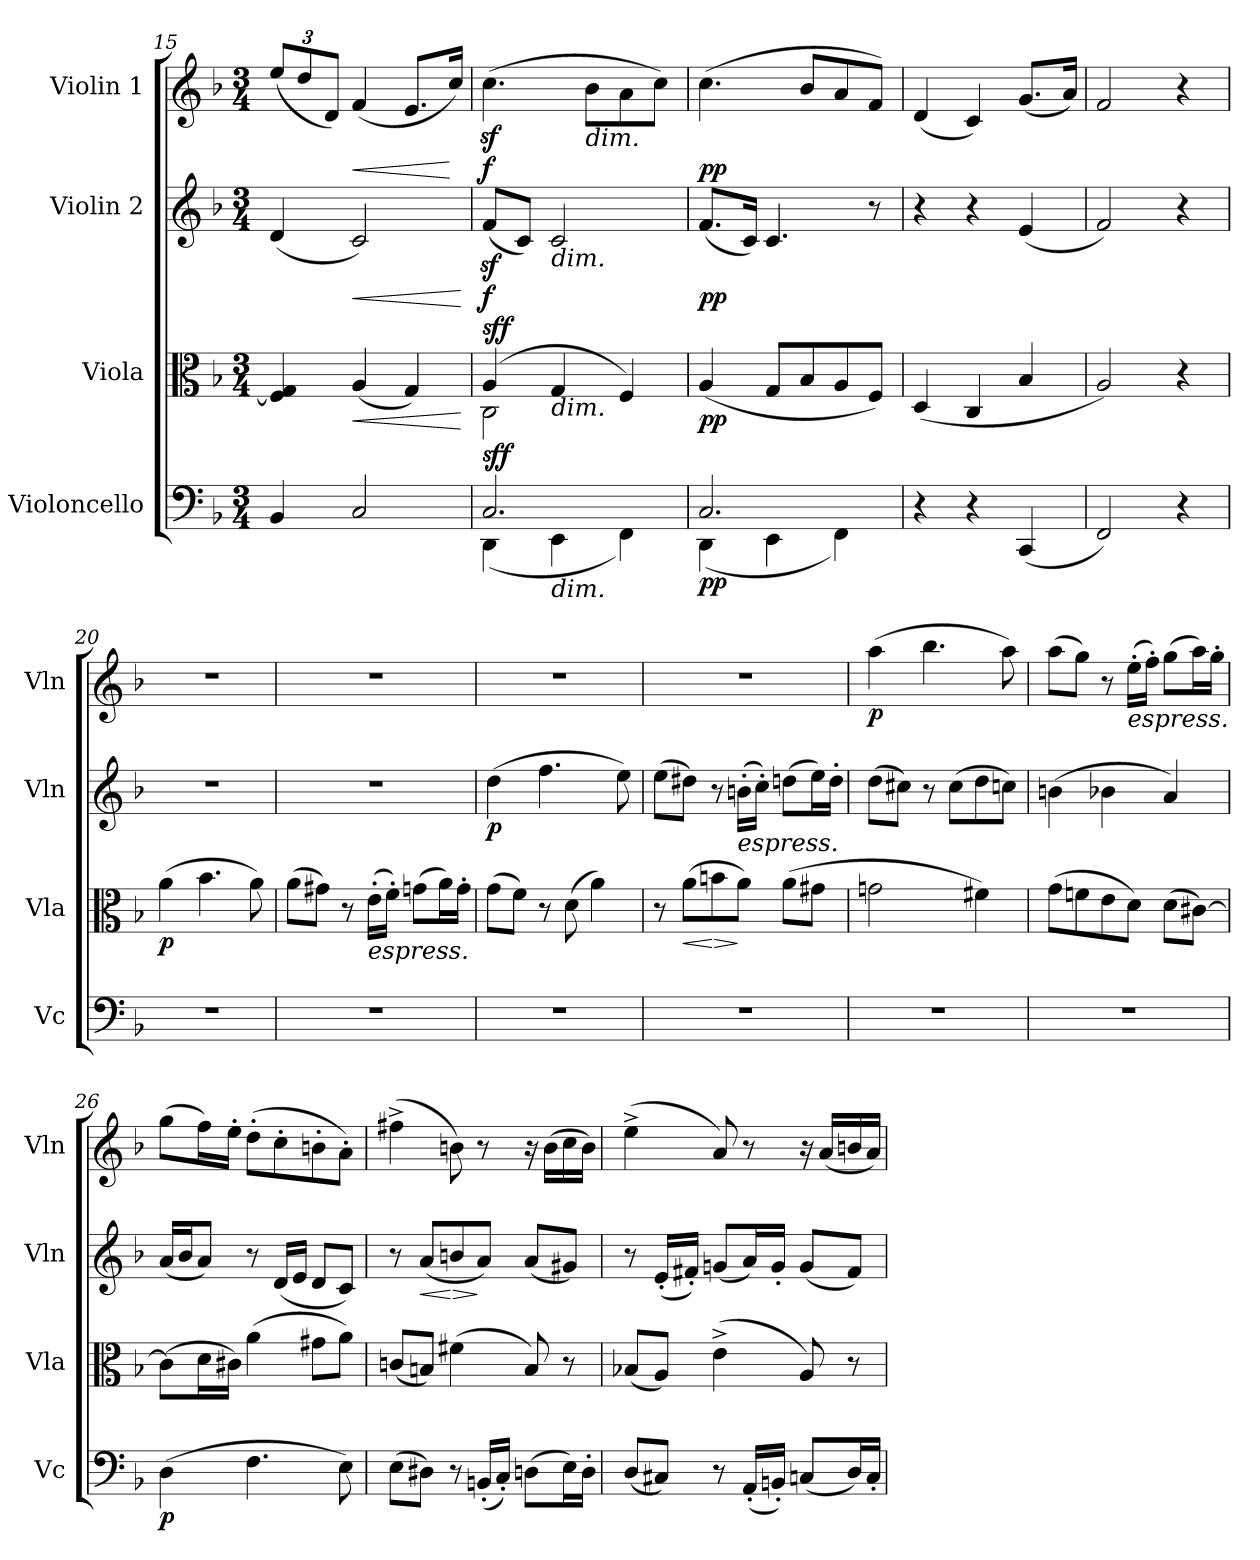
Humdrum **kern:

**kern	**dynam	**kern	**dynam	**kern	**dynam	**kern	**dynam
*part4	*part4	*part3	*part3	*part2	*part2	*part1	*part1
*staff4	*staff4	*staff3	*staff3	*staff2	*staff2	*staff1	*staff1
*I"Violoncello	*	*I"Viola	*	*I"Violin 2	*	*I"Violin 1	*
*I'Vc	*	*I'Vla	*	*I'Vln	*	*I'Vln	*
*clefF4	*	*clefC3	*	*clefG2	*	*clefG2	*
*k[b-]	*	*k[b-]	*	*k[b-]	*	*k[b-]	*
*M3/4	*	*M3/4	*	*M3/4	*	*M3/4	*
*	*	*	*	*	*	*Xbrackettup	*
=15	=15	=15	=15	=15	=15	=15	=15
4BB-/	.	4F/] 4G/	.	(4d/	.	(12ee/L	.
.	.	.	.	.	.	12dd/	.
.	.	.	.	.	.	12d/J)	.
!	!	!	!LO:HP:b	!	!LO:HP:b	!	!LO:HP:b
2C/	.	(4A/	<	2c/)	<	(4f/	<
.	.	4G/)	.	.	.	8.e/L	.
.	.	.	.	.	.	16cc/Jk)	[
.	.	.	[	.	[	.	.
=16	=16	=16	=16	=16	=16	=16	=16
*^	*	*^	*	*	*	*	*
!	!	!LO:DY:a	!	!	!	!	!	!	!
!	!	!LO:DY:n=1:b	!	!	!LO:DY:a	!	!	!	!
!	!	!	!	!	!LO:DY:n=1:b	!	!LO:DY:b	!	!LO:DY:b
2.C/	(4DD\	sf f	(>4A/	2C\	sf f	(8fz>/L	f	(4.ccz>\	f
.	.	.	.	.	.	8c/J)	.	.	.
!	!	!	!	!	!	!LO:TX:b:i:t=dim.	!	!	!
!	!	!	!LO:TX:b:i:t=dim.	!	!	!	!	!	!
!	!LO:TX:b:i:t=dim.	!	!	!	!	!	!	!	!
.	4EE\	.	4G/	.	.	2c/	.	.	.
!	!	!	!	!	!	!	!	!LO:TX:b:i:t=dim.	!
.	.	.	.	.	.	.	.	8b-\L	.
.	4FF\)	.	4F/)	4ryy	.	.	.	8a\	.
.	.	.	.	.	.	.	.	8cc\J)	.
*	*	*	*v	*v	*	*	*	*	*
=17	=17	=17	=17	=17	=17	=17	=17	=17
!	!	!LO:DY:b	!	!LO:DY:b	!	!LO:DY:b	!	!LO:DY:b
2.C/	(4DD\	pp	(4A/	pp	(8.f/L	pp	(4.cc\	pp
.	.	.	.	.	16c/Jk)	.	.	.
.	4EE\	.	8G/L	.	4.c/	.	.	.
.	.	.	8B-/	.	.	.	8b-/L	.
.	4FF\)	.	8A/	.	.	.	8a/	.
.	.	.	8F/J)	.	8r	.	8f/J)	.
*v	*v	*	*	*	*	*	*	*
=18	=18	=18	=18	=18	=18	=18	=18
4r	.	(4D/	.	4r	.	(4d/	.
4r	.	4C/	.	4r	.	4c/)	.
(4CC/	.	4B-/	.	(4e/	.	(8.g/L	.
.	.	.	.	.	.	16a/Jk)	.
=19	=19	=19	=19	=19	=19	=19	=19
2FF/)	.	2A/)	.	2f/)	.	2f/	.
4r	.	4r	.	4r	.	4r	.
=20	=20	=20	=20	=20	=20	=20	=20
!	!	!	!LO:DY:b	!	!	!	!
2.r	.	(4a\	p	2.r	.	2.r	.
.	.	4.b-\	.	.	.	.	.
.	.	8a\)	.	.	.	.	.
=21	=21	=21	=21	=21	=21	=21	=21
2.r	.	(8a\L	.	2.r	.	2.r	.
.	.	8g#X\J)	.	.	.	.	.
.	.	8r	.	.	.	.	.
!	!	!LO:TX:b:i:t=espress.	!	!	!	!	!
.	.	(16e'\LL	.	.	.	.	.
.	.	16f'\JJ)	.	.	.	.	.
.	.	(8gn\L	.	.	.	.	.
.	.	16a\L)	.	.	.	.	.
.	.	16g'\JJ	.	.	.	.	.
!!LO:LB:g=z
=22	=22	=22	=22	=22	=22	=22	=22
!	!	!	!	!	!LO:DY:b	!	!
2.r	.	(8g\L	.	(4dd\	p	2.r	.
.	.	8f\J)	.	.	.	.	.
.	.	8r	.	4.ff\	.	.	.
.	.	(8d\	.	.	.	.	.
.	.	4a\)	.	.	.	.	.
.	.	.	.	8ee\)	.	.	.
=23	=23	=23	=23	=23	=23	=23	=23
2.r	.	8r	.	(8ee\L	.	2.r	.
!	!	!	!LO:HP:b	!	!	!	!
.	.	(8a\L	<	8dd#X\J)	.	.	.
!	!	!	!LO:HP:n=1:b	!	!	!	!
.	.	8bn\	[ >	8r	.	.	.
!	!	!	!	!LO:TX:b:i:t=espress.	!	!	!
.	.	8a\J)	]	(16bn'\LL	.	.	.
.	.	.	.	16cc'\JJ)	.	.	.
.	.	(8a\L	.	(8ddn\L	.	.	.
.	.	8g#X\J	.	16ee\L)	.	.	.
.	.	.	.	16dd'\JJ	.	.	.
!!LO:LB:g=z
=24	=24	=24	=24	=24	=24	=24	=24
!	!	!	!	!	!	!	!LO:DY:b
2.r	.	2gn\	.	(8dd\L	.	(4aa\	p
.	.	.	.	8cc#X\J)	.	.	.
.	.	.	.	8r	.	4.bb-\	.
.	.	.	.	(8cc#\L	.	.	.
.	.	4f#X\)	.	8dd\	.	.	.
.	.	.	.	8ccn\J)	.	8aa\)	.
=25	=25	=25	=25	=25	=25	=25	=25
2.r	.	(8g\L	.	(4bn\	.	(8aa\L	.
.	.	8fn\	.	.	.	8gg\J)	.
.	.	8e\	.	4b-X\	.	8r	.
!	!	!	!	!	!	!LO:TX:b:i:t=espress.	!
.	.	8d\J)	.	.	.	(16ee'\LL	.
.	.	.	.	.	.	16ff'\JJ)	.
.	.	(8d\L	.	4a/)	.	(8gg\L	.
.	.	[8c#X\J)	.	.	.	16aa\L)	.
.	.	.	.	.	.	16gg'\JJ	.
=26	=26	=26	=26	=26	=26	=26	=26
!	!LO:DY:b	!	!	!	!	!	!
(4D\	p	(8c#\L]	.	(16a/LL	.	(8gg\L	.
.	.	.	.	16b-/J	.	.	.
.	.	16d\L	.	8a/J)	.	16ff\L)	.
.	.	16c#X\JJ)	.	.	.	16ee'\JJ	.
4.F\	.	(4a\	.	8r	.	(8dd'\L	.
.	.	.	.	(16d/LL	.	8cc'\	.
.	.	.	.	16e/JJ	.	.	.
.	.	8g#X\L	.	8d/L	.	8bn'\	.
8E\)	.	8a\J)	.	8c/J)	.	8a'\J)	.
=27	=27	=27	=27	=27	=27	=27	=27
(8E\L	.	(8cn/L	.	8r	.	(4ff#X^\	.
!	!	!	!	!	!LO:HP:b	!	!
8D#X\J)	.	8Bn/J)	.	(8a/L	<	.	.
!	!	!	!	!	!LO:HP:n=1:b	!	!
8r	.	(4f#X\	.	8bn/	[ >	8bn\)	.
(16BBn'/LL	.	.	.	8a/J)	]	8r	.
16C'/JJ)	.	.	.	.	.	.	.
(8Dn\L	.	8B/)	.	(8a/L	.	16r	.
.	.	.	.	.	.	(16b\LL	.
16E\L)	.	8r	.	8g#X/J)	.	16cc\	.
16D'\JJ	.	.	.	.	.	16b\JJ)	.
=28	=28	=28	=28	=28	=28	=28	=28
(8D/L	.	(8B-X/L	.	8r	.	(4ee^\	.
8C#X/J)	.	8A/J)	.	(16e'/LL	.	.	.
.	.	.	.	16f#X'/JJ)	.	.	.
8r	.	(4e^\	.	(8gn/L	.	8a/)	.
(16AA'/LL	.	.	.	16a/L)	.	8r	.
16BBn'/JJ)	.	.	.	16g'/JJ	.	.	.
(8Cn/L	.	8A/)	.	(8g/L	.	16r	.
.	.	.	.	.	.	(16a/LL	.
16D/L)	.	8r	.	8f#/J)	.	16bn/	.
16C'/JJ	.	.	.	.	.	16a/JJ)	.
=	=	=	=	=	=	=	=
*-	*-	*-	*-	*-	*-	*-	*-
